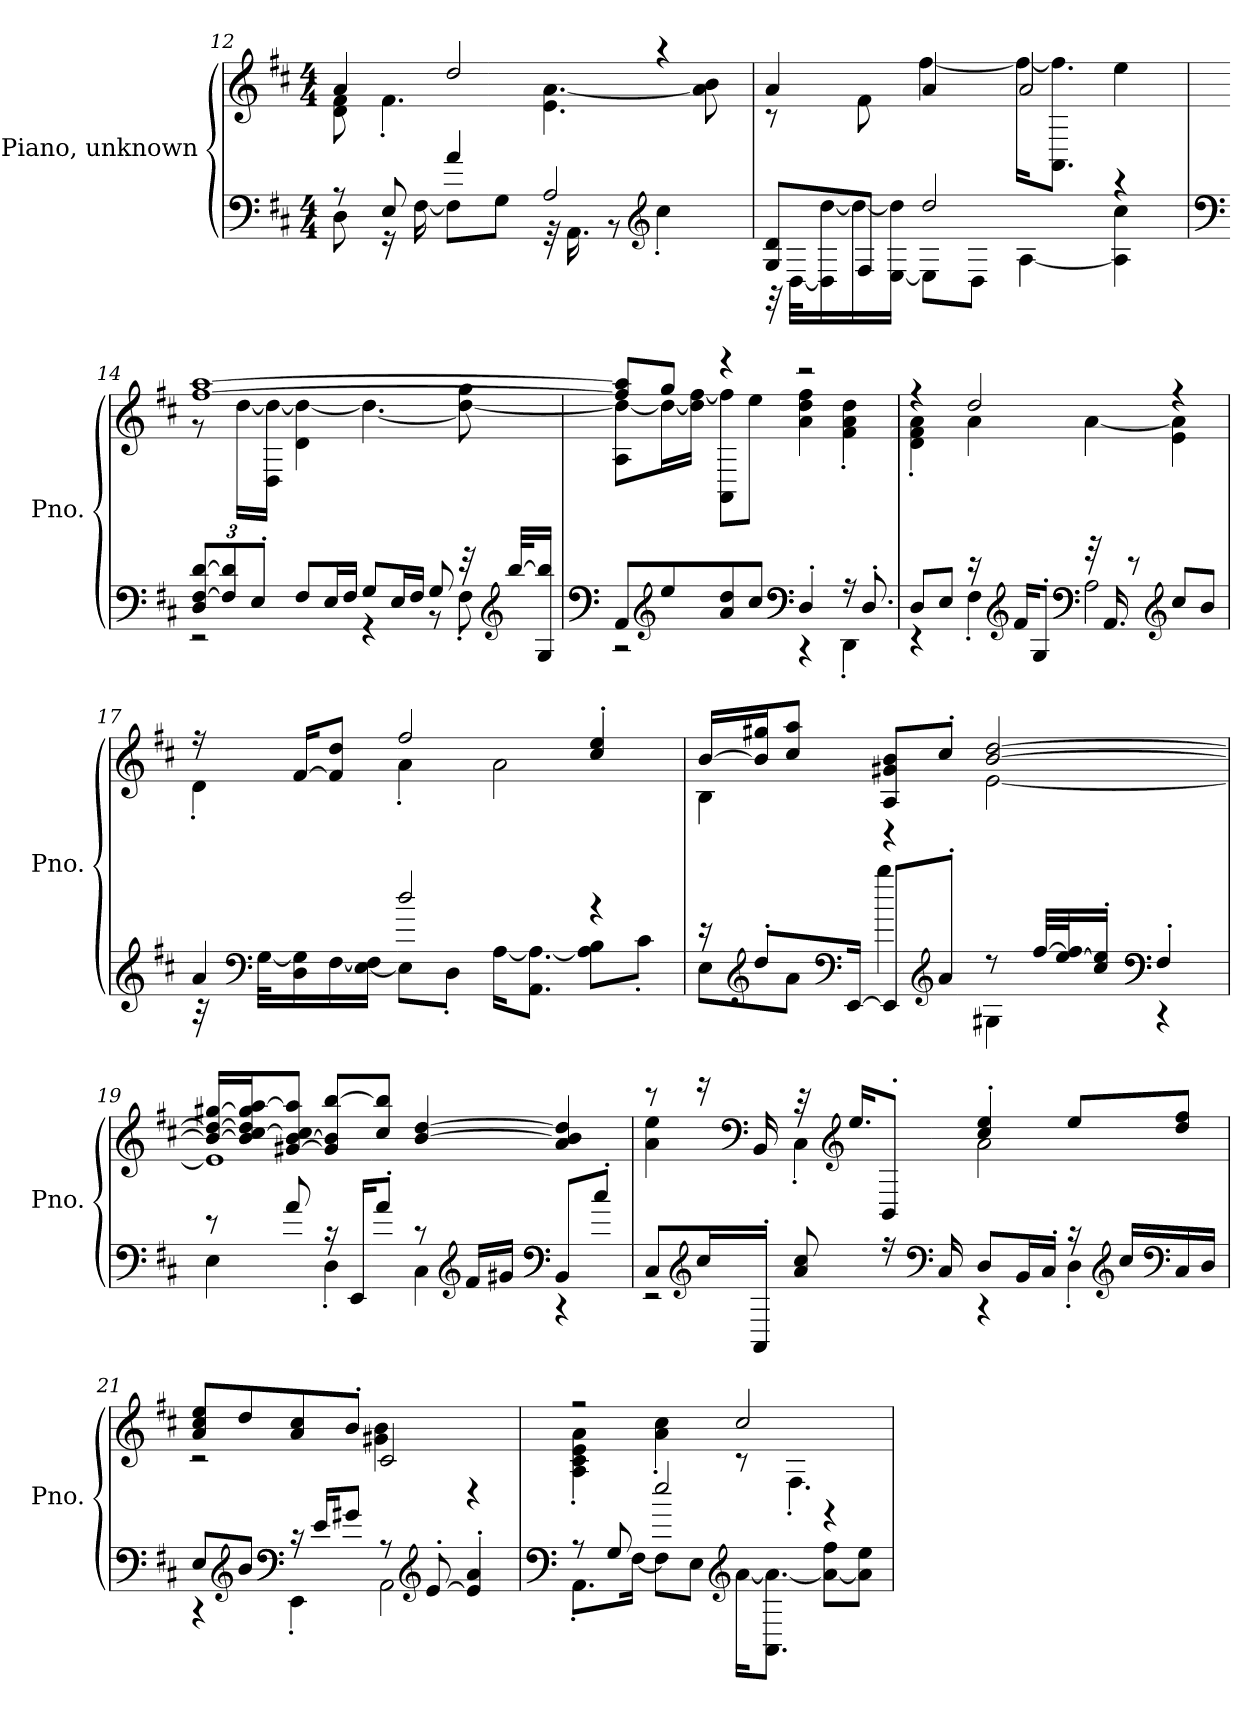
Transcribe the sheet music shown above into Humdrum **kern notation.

**kern	**kern
*part1	*part1
*staff2	*staff1
*I"Piano, unknown	*
*I'Pno.	*
*clefF4	*clefG2
*k[f#c#]	*k[f#c#]
*M4/4	*M4/4
=12	=12
*^	*^
8r	8D\	4a/	8d\ 8f#\
8E/	16r	.	4.f#'\
.	[16F#\	.	.
4a/	8F#\L]	2dd/	.
.	8G\J	.	.
2A/	32r	.	4.e\ [4.a\
.	16.AA\	.	.
.	8r	.	.
*clefG2	*	*	*
.	4cc#'\	4r	.
.	.	.	8a\] 8b\
!!LO:LB:g=z	!!
=13	=13	=13	=13
8G/ 8d/L	32r	4a/	8r
.	[32D\KLL	.	.
.	16D\] [16dd\	.	.
8F#/J	16dd\_	.	8f#\
.	[16E\ 16dd\]JJ	.	.
2dd/	8E\L]	4a/	[4ff#\
.	8D\J	.	.
.	[4A\	2a/	16ff#\KL_
.	.	.	8.AA\ 8.ff#\]J
4r	4A\] 4cc#\	.	4ee\
=14	=14	=14	=14
*clefF4	*	*	*
*Xbrackettup	*	*	*
12D/ [12F#/ [12d/L	2r	[1ff# [1aa	8r
12F#/] 12d/]	.	.	.
.	.	.	[16dd\LL
12E'/J	.	.	.
.	.	.	16D\ 16dd\_JJ
8F#/L	.	.	4d\ 4dd\_
16E/L	.	.	.
16F#/JJ	.	.	.
8G/L	4r	.	4.dd\_
16E/L	.	.	.
16F#/JJ	.	.	.
8G/	8r	.	.
32r	8F#'\	.	8dd\_ 8gg\
*clefG2	*	*	*
[32bb/KLL	.	.	.
16G/ 16bb/]JJ	.	.	.
!!LO:LB:g=z	!!
=15	=15	=15	=15
*clefF4	*	*	*
8AA/L	2r	8ff#/] 8aa/]L	8A\ 8dd\_L
*clefG2	*	*	*
8ee/	.	8gg/J	16dd\L_
.	.	.	16dd\] [16ff#\JJ
8a/ 8dd/	.	4r	8AA\ 8ff#\]L
8cc#/J	.	.	8ee\J
*clefF4	*	*	*
4D'/	4r	2r	4a\ 4dd\ 4ff#\
16r	4DD'\	.	4f#\' 4a\' 4dd\'
8.D'/	.	.	.
=16	=16	=16	=16
8D/L	4r	4r	4d\' 4f#\' 4a\'
8E/J	.	.	.
16r	4F#'\	2dd/	4a\
*clefG2	*	*	*
16f#/KL	.	.	.
8G'/J	.	.	.
*clefF4	*	*	*
32r	2A\	.	[4a\
16.AA/	.	.	.
8r	.	.	.
*clefG2	*	*	*
8cc#/L	.	4r	4e\ 4a\]
8b/J	.	.	.
!!LO:PB:g=z	!!
=17	=17	=17	=17
4a/	32r	16r	4d'\
*clefF4	*	*	*
.	[32G\KLL	.	.
.	16D\ 16G\]	[16f#/KL	.
.	[16F#\	8f#/] 8dd/J	.
.	[16E\ 16F#\]JJ	.	.
2dd/	8E\L]	2ff#/	4a'\
.	8D'\J	.	.
.	[16A\KL	.	2a\
.	8.AA\ 8.A\_J	.	.
4r	8A\] 8B\L	4cc#/' 4ee/'	.
.	8c#'\J	.	.
=18	=18	=18	=18
16r	8E\L	[16b/LL	4B\
*clefG2	*	*	*
8dd'/L	.	16b/] 16gg#X/J	.
.	8a\J	8cc#/ 8aa/J	.
*clefF4	*	*	*
[16EE/Jk	.	.	.
8EE/L]	4bb\	8A/ 8g#X/ 8b/L	4r
*clefG2	*	*	*
8a'/J	.	8cc#'/J	.
8r	4G#X\	[2b/ [2dd/	[2e\
[32ff#/LLL	.	.	.
[32ee/ 32ff#/]J	.	.	.
16cc#/' 16ee/]'JJ	.	.	.
*clefF4	*	*	*
4F#'/	4r	.	.
!!LO:LB:g=z	!!
=19	=19	=19	=19
8r	4E\	16b/_ 16dd/_ [16gg#X/LL	1e]
.	.	16b/] [16cc#/ 16dd/] 16gg#/] [16aa/J	.
8a/	.	[8g#X/ [8b/ 8cc#/] 8aa/]J	.
16r	4D'\	8g#/] 8b/] [8bb/L	.
16EE/KL	.	.	.
8a'/J	.	8cc#/ 8bb/]J	.
8r	4C#\	[4b/ [4dd/	.
*clefG2	*	*	*
16f#/LL	.	.	.
16g#X/JJ	.	.	.
*clefF4	*	*	*
8BB/L	4r	4a/ 4b/] 4dd/]	.
8cc#'/J	.	.	.
!!LO:LB:g=z	!!
=20	=20	=20	=20
8C#/L	2r	8r	4a\ 4ee\
*clefG2	*	*	*
16cc#/L	.	16r	.
*	*	*clefF4	*
16AA'/JJ	.	16BB/	.
8a/ 8cc#/	.	32r	4C#'\
*	*	*clefG2	*
.	.	16.ee/KL	.
16r	.	8BB'/J	.
*clefF4	*	*	*
16C#/	.	.	.
8D/L	4r	4cc#/' 4ee/'	2a\
16BB/L	.	.	.
16C#'/JJ	.	.	.
16r	4D'\	8ee/L	.
*clefG2	*	*	*
16cc#/LL	.	.	.
*clefF4	*	*	*
16C#/	.	8dd/ 8ff#/J	.
16D/JJ	.	.	.
=21	=21	=21	=21
8E/L	4r	8a/ 8cc#/ 8ee/L	2r
*clefG2	*	*	*
8b/J	.	8dd/	.
*clefF4	*	*	*
16r	4EE'\	8a/ 8cc#/	.
16e/KL	.	.	.
8g#X/J	.	8b'/J	.
8r	2AA\	2c#/	4g#X\ 4b\
*clefG2	*	*	*
[8e'/	.	.	.
4e/]' 4a/'	.	.	4r
!!LO:LB:g=z	!!
=22	=22	=22	=22
*clefF4	*	*	*
8r	8.AA'\L	2r	4A\' 4c#\' 4e\' 4a\'
8G/	.	.	.
.	[16F#\Jk	.	.
2ee/	8F#\L]	.	4a\' 4cc#\'
.	8E\J	.	.
*clefG2	*	*	*
.	[16a\KL	2cc#/	8r
.	8.AA\ 8.a\_J	.	.
.	.	.	4.F#'\
4r	8a\_ 8ff#\L	.	.
.	8a\] 8ee\J	.	.
*v	*v	*	*
*	*v	*v
=	=
*-	*-
